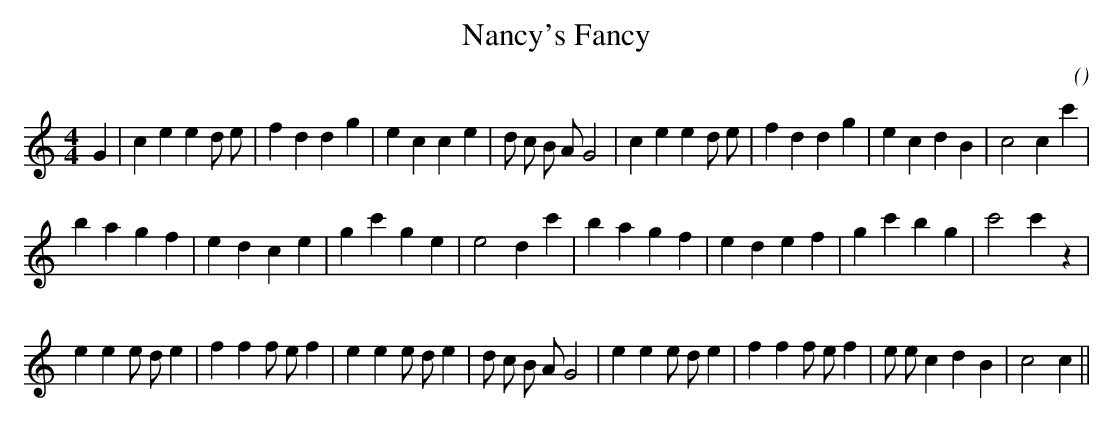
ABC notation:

X:1
T: Nancy's Fancy
C:
O:
M:4/4
K:C
K:C
M:4/4
L:1/16
G4 |c4 e4 e4 d2 e2 |f4 d4 d4 g4 |e4 c4 c4 e4 |d2 c2 B2 A2 G8 |c4 e4 e4 d2 e2 |f4 d4 d4 g4 |e4 c4 d4 B4 |c8 c4 c'4 |
b4 a4 g4 f4 |e4 d4 c4 e4 |g4 c'4 g4 e4 |e8 d4 c'4 |b4 a4 g4 f4 |e4 d4 e4 f4 |g4 c'4 b4 g4 |c'8 c'4 z4 |
e4 e4 e2 d2 e4 |f4 f4 f2 e2 f4 |e4 e4 e2 d2 e4 |d2 c2 B2 A2 G8 |e4 e4 e2 d2 e4 |f4 f4 f2 e2 f4 |e2 e2 c4 d4 B4 |c8 c4 ||
